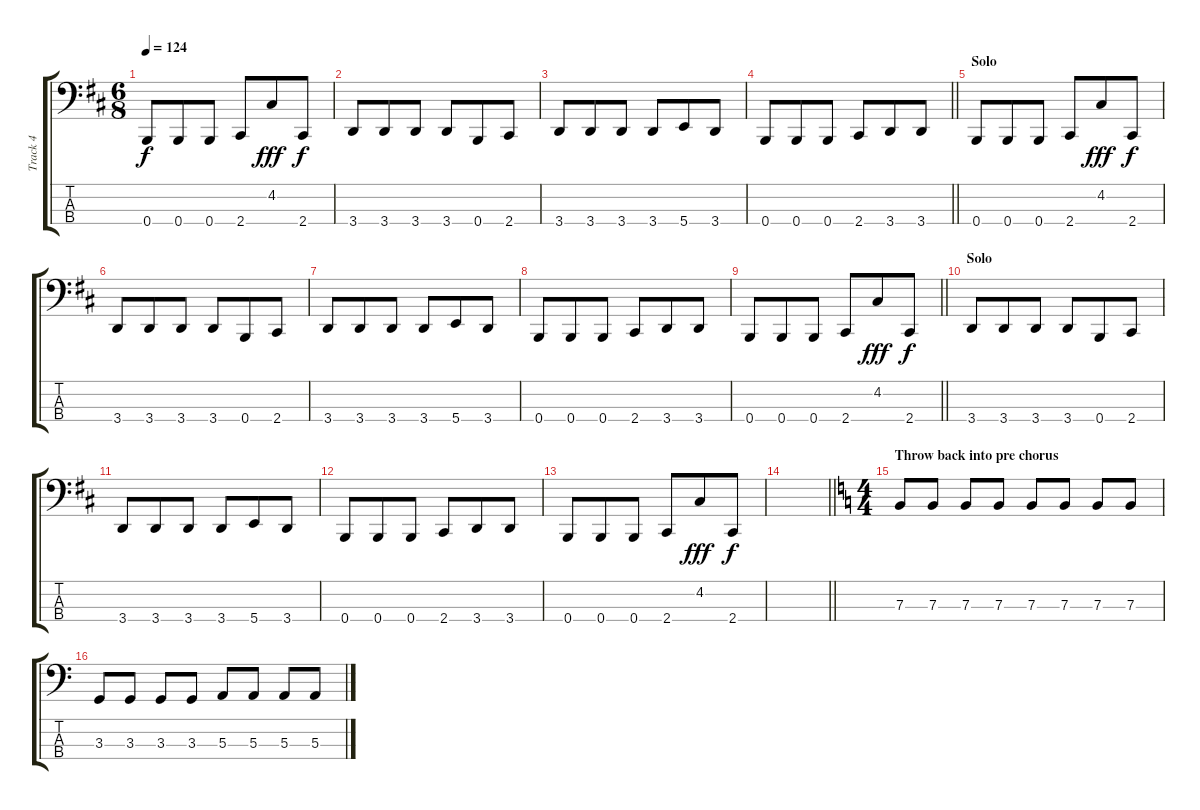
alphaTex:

\track ("Track 4" "Track 4") {instrument synthbass2}
\staff {score tabs}
\tuning (D2 A1 E1 B0) {hide}
\ts (6 8)
\tempo 124
\clef f4
\ks bminor
0.4.8{dy f} 0.4.8 0.4.8 2.4.8 4.2.8{dy fff} 2.4.8{dy f} |
3.4.8 3.4.8 3.4.8 3.4.8 0.4.8 2.4.8 |
3.4.8 3.4.8 3.4.8 3.4.8 5.4.8 3.4.8 |
\barLineRight lightlight
0.4.8 0.4.8 0.4.8 2.4.8 3.4.8 3.4.8 |
\section ("" "Solo")
0.4.8 0.4.8 0.4.8 2.4.8 4.2.8{dy fff} 2.4.8{dy f} |
3.4.8 3.4.8 3.4.8 3.4.8 0.4.8 2.4.8 |
3.4.8 3.4.8 3.4.8 3.4.8 5.4.8 3.4.8 |
0.4.8 0.4.8 0.4.8 2.4.8 3.4.8 3.4.8 |
\barLineRight lightlight
0.4.8 0.4.8 0.4.8 2.4.8 4.2.8{dy fff} 2.4.8{dy f} |
\section ("" "Solo")
3.4.8 3.4.8 3.4.8 3.4.8 0.4.8 2.4.8 |
3.4.8 3.4.8 3.4.8 3.4.8 5.4.8 3.4.8 |
0.4.8 0.4.8 0.4.8 2.4.8 3.4.8 3.4.8 |
0.4.8 0.4.8 0.4.8 2.4.8 4.2.8{dy fff} 2.4.8{dy f} |
\barLineRight lightlight
|
\ts (4 4)
\section ("" "Throw back into pre chorus")
\ks c
7.3.8 7.3.8 7.3.8 7.3.8 7.3.8 7.3.8 7.3.8 7.3.8 |
3.3.8 3.3.8 3.3.8 3.3.8 5.3.8 5.3.8 5.3.8 5.3.8
